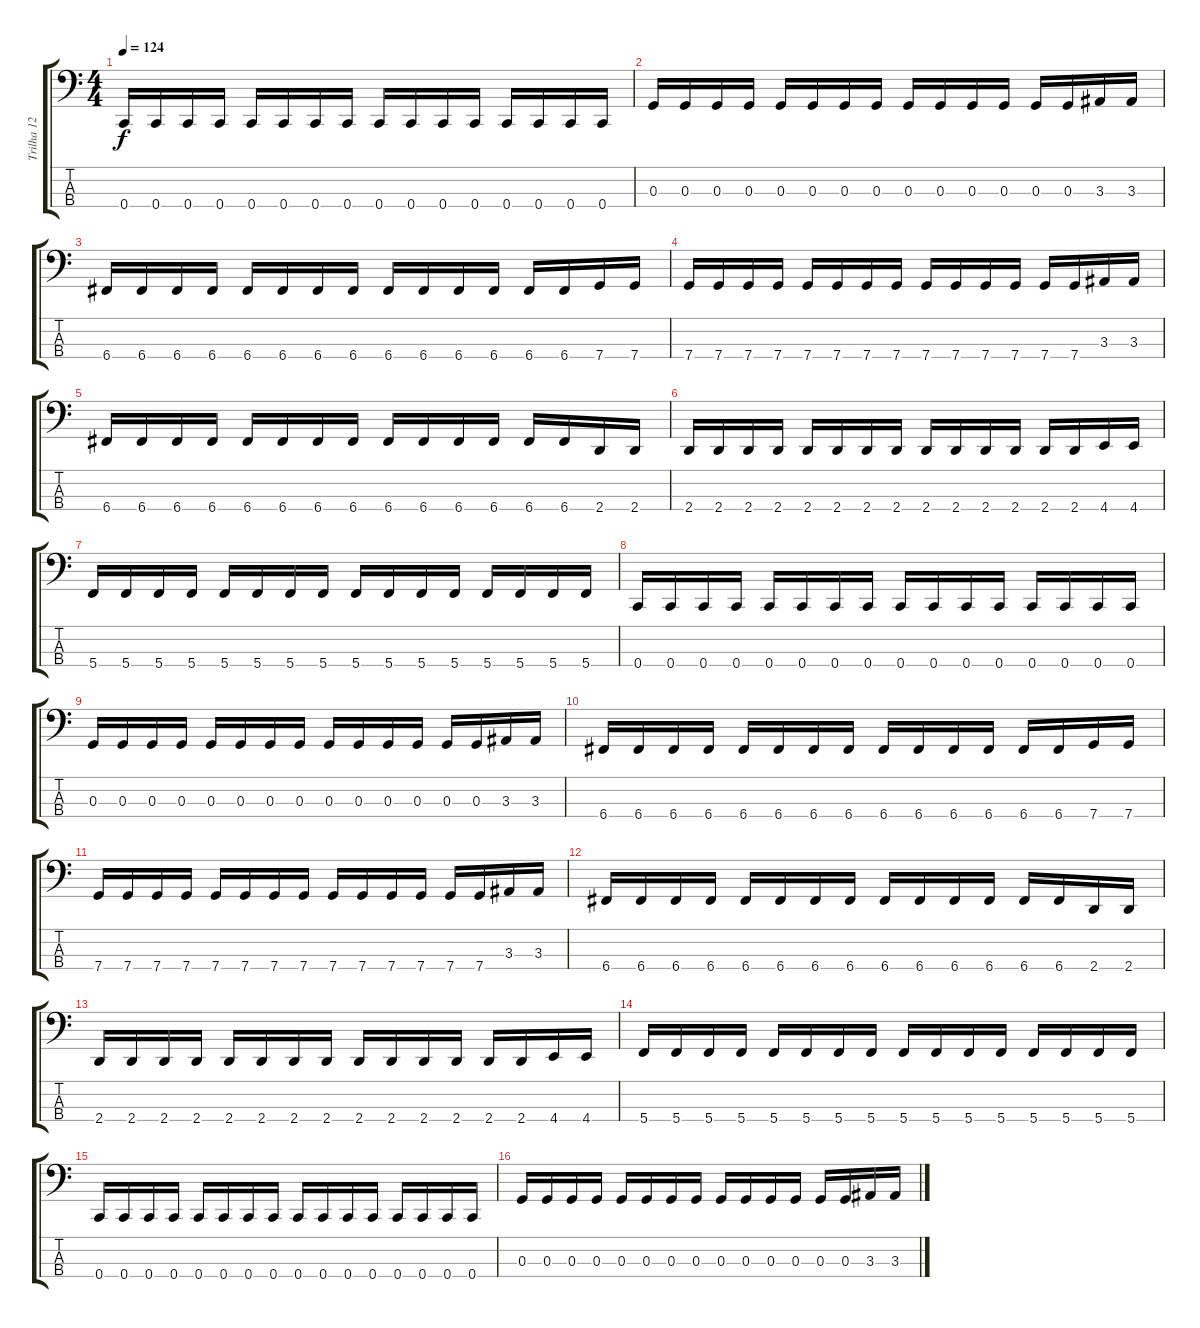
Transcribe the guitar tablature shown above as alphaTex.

\track ("Trilha 12" "Trilha 12") {instrument electricbasspick}
\staff {score tabs}
\tuning (F2 C2 G1 C1) {hide}
\ts (4 4)
\tempo 124
\clef f4
\ks c
0.4.16{dy f} 0.4.16 0.4.16 0.4.16 0.4.16 0.4.16 0.4.16 0.4.16 0.4.16 0.4.16 0.4.16 0.4.16 0.4.16 0.4.16 0.4.16 0.4.16 |
0.3.16 0.3.16 0.3.16 0.3.16 0.3.16 0.3.16 0.3.16 0.3.16 0.3.16 0.3.16 0.3.16 0.3.16 0.3.16 0.3.16 3.3.16 3.3.16 |
6.4.16 6.4.16 6.4.16 6.4.16 6.4.16 6.4.16 6.4.16 6.4.16 6.4.16 6.4.16 6.4.16 6.4.16 6.4.16 6.4.16 7.4.16 7.4.16 |
7.4.16 7.4.16 7.4.16 7.4.16 7.4.16 7.4.16 7.4.16 7.4.16 7.4.16 7.4.16 7.4.16 7.4.16 7.4.16 7.4.16 3.3.16 3.3.16 |
6.4.16 6.4.16 6.4.16 6.4.16 6.4.16 6.4.16 6.4.16 6.4.16 6.4.16 6.4.16 6.4.16 6.4.16 6.4.16 6.4.16 2.4.16 2.4.16 |
2.4.16 2.4.16 2.4.16 2.4.16 2.4.16 2.4.16 2.4.16 2.4.16 2.4.16 2.4.16 2.4.16 2.4.16 2.4.16 2.4.16 4.4.16 4.4.16 |
5.4.16 5.4.16 5.4.16 5.4.16 5.4.16 5.4.16 5.4.16 5.4.16 5.4.16 5.4.16 5.4.16 5.4.16 5.4.16 5.4.16 5.4.16 5.4.16 |
0.4.16 0.4.16 0.4.16 0.4.16 0.4.16 0.4.16 0.4.16 0.4.16 0.4.16 0.4.16 0.4.16 0.4.16 0.4.16 0.4.16 0.4.16 0.4.16 |
0.3.16 0.3.16 0.3.16 0.3.16 0.3.16 0.3.16 0.3.16 0.3.16 0.3.16 0.3.16 0.3.16 0.3.16 0.3.16 0.3.16 3.3.16 3.3.16 |
6.4.16 6.4.16 6.4.16 6.4.16 6.4.16 6.4.16 6.4.16 6.4.16 6.4.16 6.4.16 6.4.16 6.4.16 6.4.16 6.4.16 7.4.16 7.4.16 |
7.4.16 7.4.16 7.4.16 7.4.16 7.4.16 7.4.16 7.4.16 7.4.16 7.4.16 7.4.16 7.4.16 7.4.16 7.4.16 7.4.16 3.3.16 3.3.16 |
6.4.16 6.4.16 6.4.16 6.4.16 6.4.16 6.4.16 6.4.16 6.4.16 6.4.16 6.4.16 6.4.16 6.4.16 6.4.16 6.4.16 2.4.16 2.4.16 |
2.4.16 2.4.16 2.4.16 2.4.16 2.4.16 2.4.16 2.4.16 2.4.16 2.4.16 2.4.16 2.4.16 2.4.16 2.4.16 2.4.16 4.4.16 4.4.16 |
5.4.16 5.4.16 5.4.16 5.4.16 5.4.16 5.4.16 5.4.16 5.4.16 5.4.16 5.4.16 5.4.16 5.4.16 5.4.16 5.4.16 5.4.16 5.4.16 |
0.4.16 0.4.16 0.4.16 0.4.16 0.4.16 0.4.16 0.4.16 0.4.16 0.4.16 0.4.16 0.4.16 0.4.16 0.4.16 0.4.16 0.4.16 0.4.16 |
0.3.16 0.3.16 0.3.16 0.3.16 0.3.16 0.3.16 0.3.16 0.3.16 0.3.16 0.3.16 0.3.16 0.3.16 0.3.16 0.3.16 3.3.16 3.3.16
